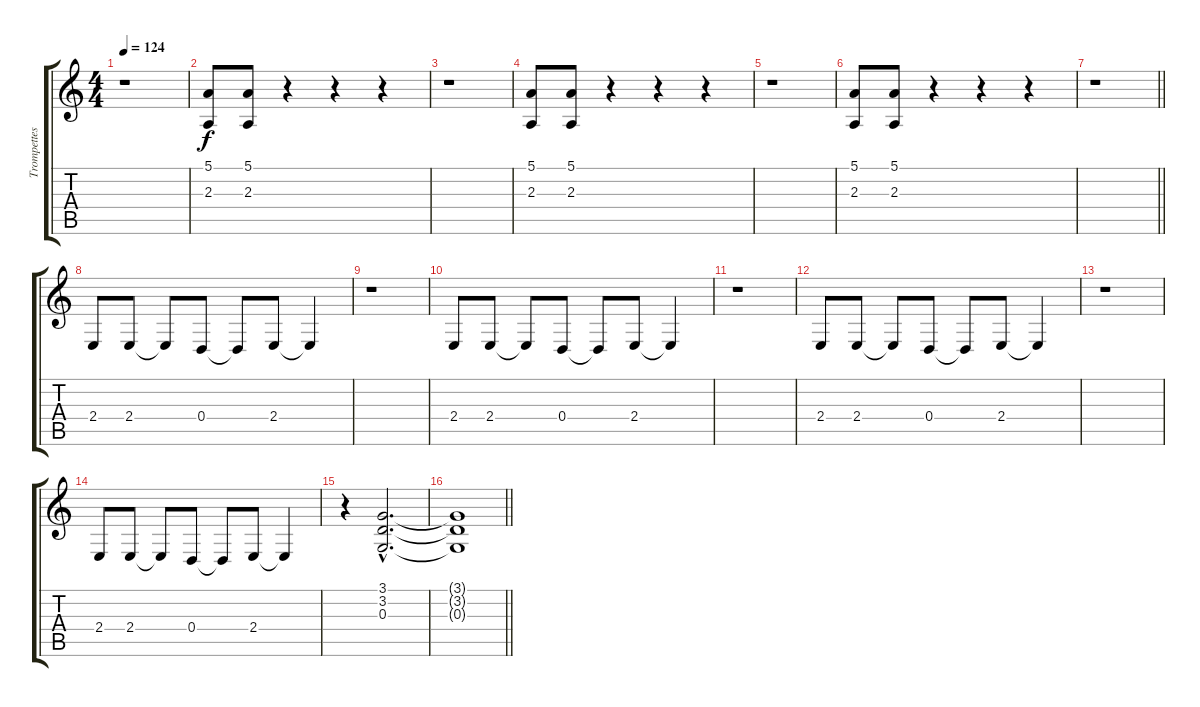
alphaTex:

\track ("Trompettes/Sax" "Trompettes") {instrument brasssection}
\staff {score tabs}
\tuning (E4 B3 G3 D3 A2 E2) {hide}
\ts (4 4)
\tempo 124
\clef g2
\ks c
r.1{dy f} |
(5.1 2.3).8 (5.1 2.3).8 r.4 r.4 r.4 |
r.1 |
(5.1 2.3).8 (5.1 2.3).8 r.4 r.4 r.4 |
r.1 |
(5.1 2.3).8 (5.1 2.3).8 r.4 r.4 r.4 |
\barLineRight lightlight
r.1 |
2.4.8 2.4.8 2.4{t}.8 0.4.8 0.4{t}.8 2.4.8 2.4{t}.4 |
r.1 |
2.4.8 2.4.8 2.4{t}.8 0.4.8 0.4{t}.8 2.4.8 2.4{t}.4 |
r.1 |
2.4.8 2.4.8 2.4{t}.8 0.4.8 0.4{t}.8 2.4.8 2.4{t}.4 |
r.1 |
2.4.8 2.4.8 2.4{t}.8 0.4.8 0.4{t}.8 2.4.8 2.4{t}.4 |
r.4 (3.1{hac} 3.2{hac} 0.3{hac}).2{d} |
\barLineRight lightlight
(3.1{t} 3.2{t} 0.3{t}).1
